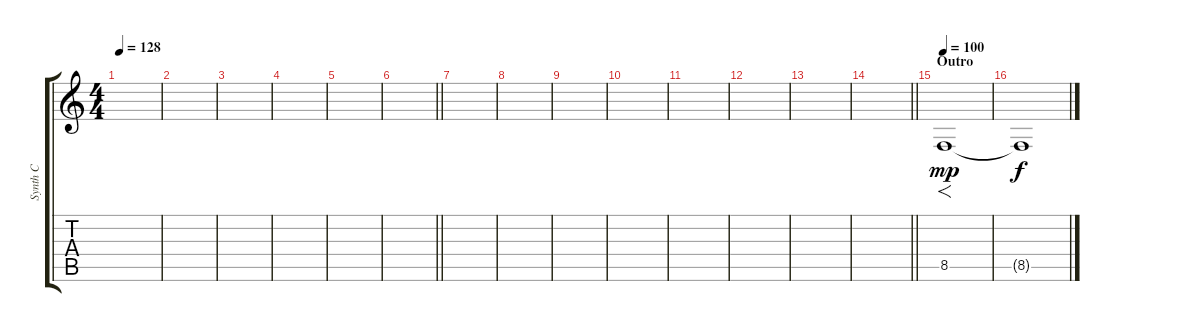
\track ("Synth C" "Synth C") {instrument pad2warm}
\staff {score tabs}
\tuning (E4 B3 G3 D3 A2 E2) {hide}
\ts (4 4)
\tempo 128
\clef g2
\ks c
|
|
|
|
|
\barLineRight lightlight
|
|
|
|
|
|
|
|
\barLineRight lightlight
|
\section ("" "Outro")
\tempo 100
8.5.1{f dy mp} |
8.5{t}.1{dy f}
